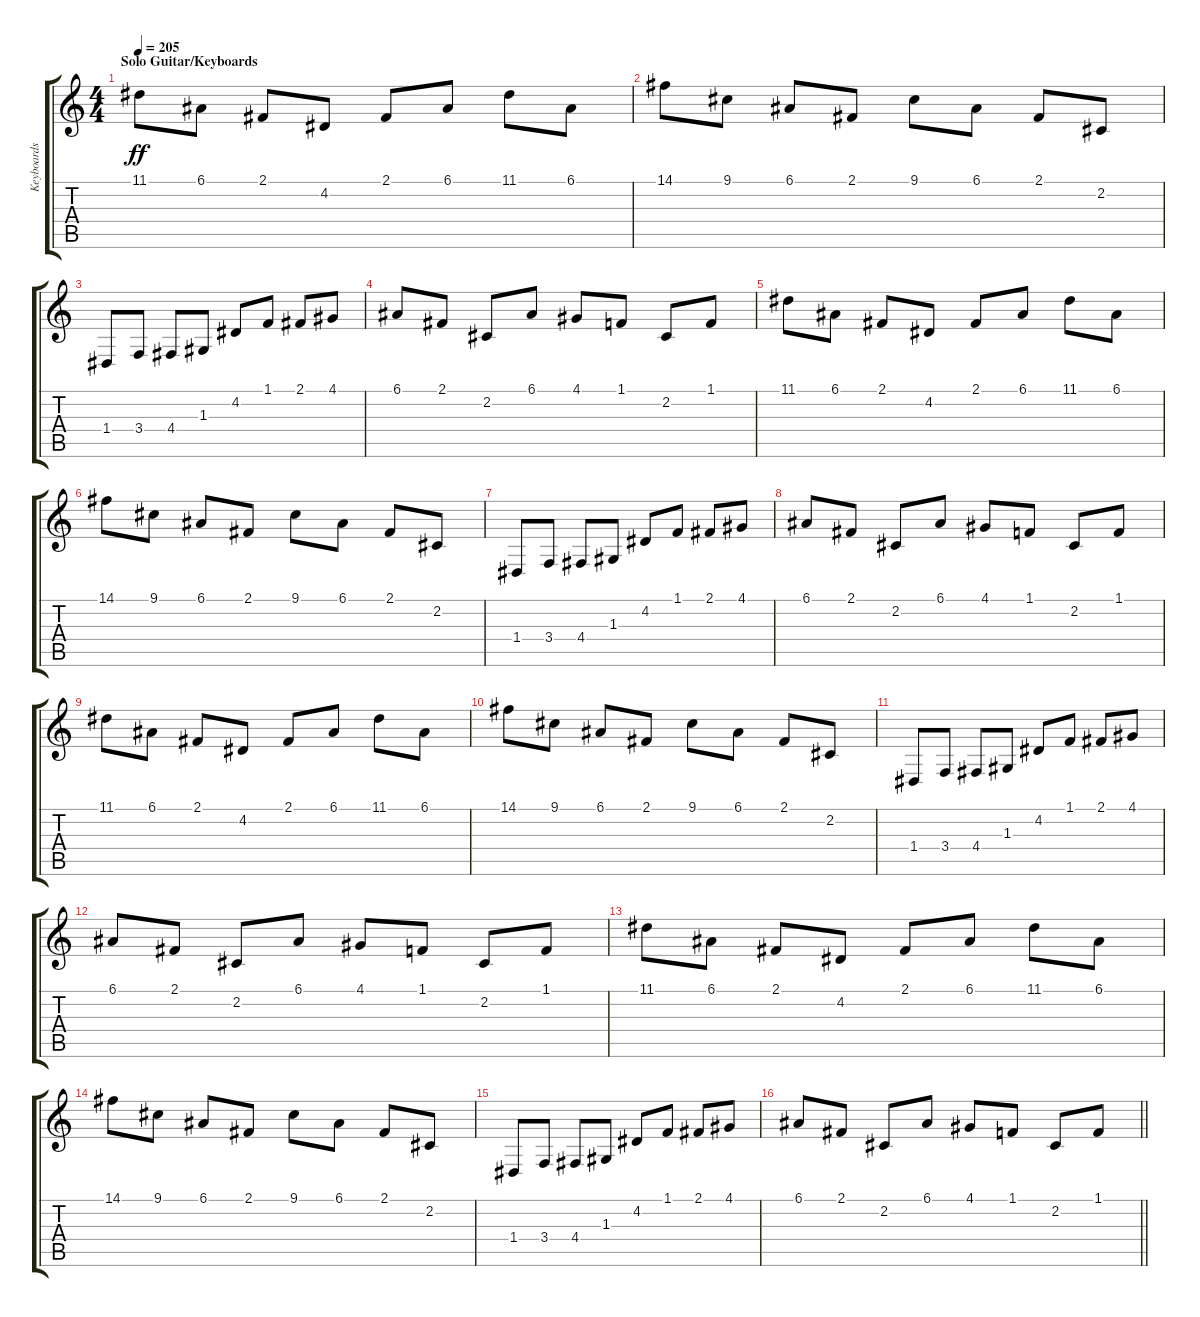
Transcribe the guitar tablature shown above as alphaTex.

\track ("Keyboards" "Keyboards") {instrument stringensemble1}
\staff {score tabs}
\tuning (E4 B3 G3 D3 A2 E2) {hide}
\ts (4 4)
\section ("" "Solo Guitar/Keyboards")
\tempo 205
\clef g2
\ks c
11.1.8{dy ff} 6.1.8 2.1.8 4.2.8 2.1.8 6.1.8 11.1.8 6.1.8 |
14.1.8 9.1.8 6.1.8 2.1.8 9.1.8 6.1.8 2.1.8 2.2.8 |
1.4.8 3.4.8 4.4.8 1.3.8 4.2.8 1.1.8 2.1.8 4.1.8 |
6.1.8 2.1.8 2.2.8 6.1.8 4.1.8 1.1.8 2.2.8 1.1.8 |
11.1.8 6.1.8 2.1.8 4.2.8 2.1.8 6.1.8 11.1.8 6.1.8 |
14.1.8 9.1.8 6.1.8 2.1.8 9.1.8 6.1.8 2.1.8 2.2.8 |
1.4.8 3.4.8 4.4.8 1.3.8 4.2.8 1.1.8 2.1.8 4.1.8 |
6.1.8 2.1.8 2.2.8 6.1.8 4.1.8 1.1.8 2.2.8 1.1.8 |
11.1.8 6.1.8 2.1.8 4.2.8 2.1.8 6.1.8 11.1.8 6.1.8 |
14.1.8 9.1.8 6.1.8 2.1.8 9.1.8 6.1.8 2.1.8 2.2.8 |
1.4.8 3.4.8 4.4.8 1.3.8 4.2.8 1.1.8 2.1.8 4.1.8 |
6.1.8 2.1.8 2.2.8 6.1.8 4.1.8 1.1.8 2.2.8 1.1.8 |
11.1.8 6.1.8 2.1.8 4.2.8 2.1.8 6.1.8 11.1.8 6.1.8 |
14.1.8 9.1.8 6.1.8 2.1.8 9.1.8 6.1.8 2.1.8 2.2.8 |
1.4.8 3.4.8 4.4.8 1.3.8 4.2.8 1.1.8 2.1.8 4.1.8 |
\barLineRight lightlight
6.1.8 2.1.8 2.2.8 6.1.8 4.1.8 1.1.8 2.2.8 1.1.8
